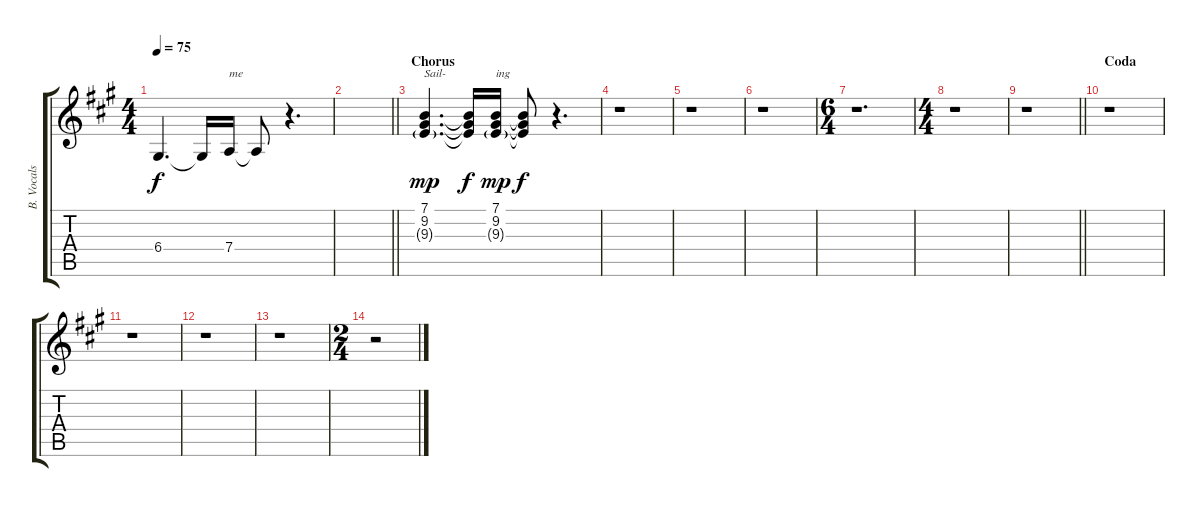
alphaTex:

\track ("B. Vocals" "B. Vocals") {instrument altosax}
\staff {score tabs}
\tuning (E4 B3 G3 D3 A2 E2) {hide}
\ts (4 4)
\tempo 75
\clef g2
\ks f#minor
6.4{t}.4{d dy f} 6.4{t}.16 7.4.16{txt "me"} 7.4{t}.8 r.4{d} |
\barLineRight lightlight
|
\section ("" "Chorus")
(7.1 9.2 9.3{g}).4{d txt "Sail-" dy mp} (7.1{t} 9.2{t} 9.3{t}).16{dy f} (7.1 9.2 9.3{g}).16{txt "ing" dy mp} (7.1{t} 9.2{t} 9.3{t}).8{dy f} r.4{d} |
r.1 |
r.1 |
r.1 |
\ts (6 4)
r.1{d} |
\ts (4 4)
r.1 |
\barLineRight lightlight
r.1 |
\section ("" "Coda")
r.1 |
r.1 |
r.1 |
r.1 |
\ts (2 4)
r.2
